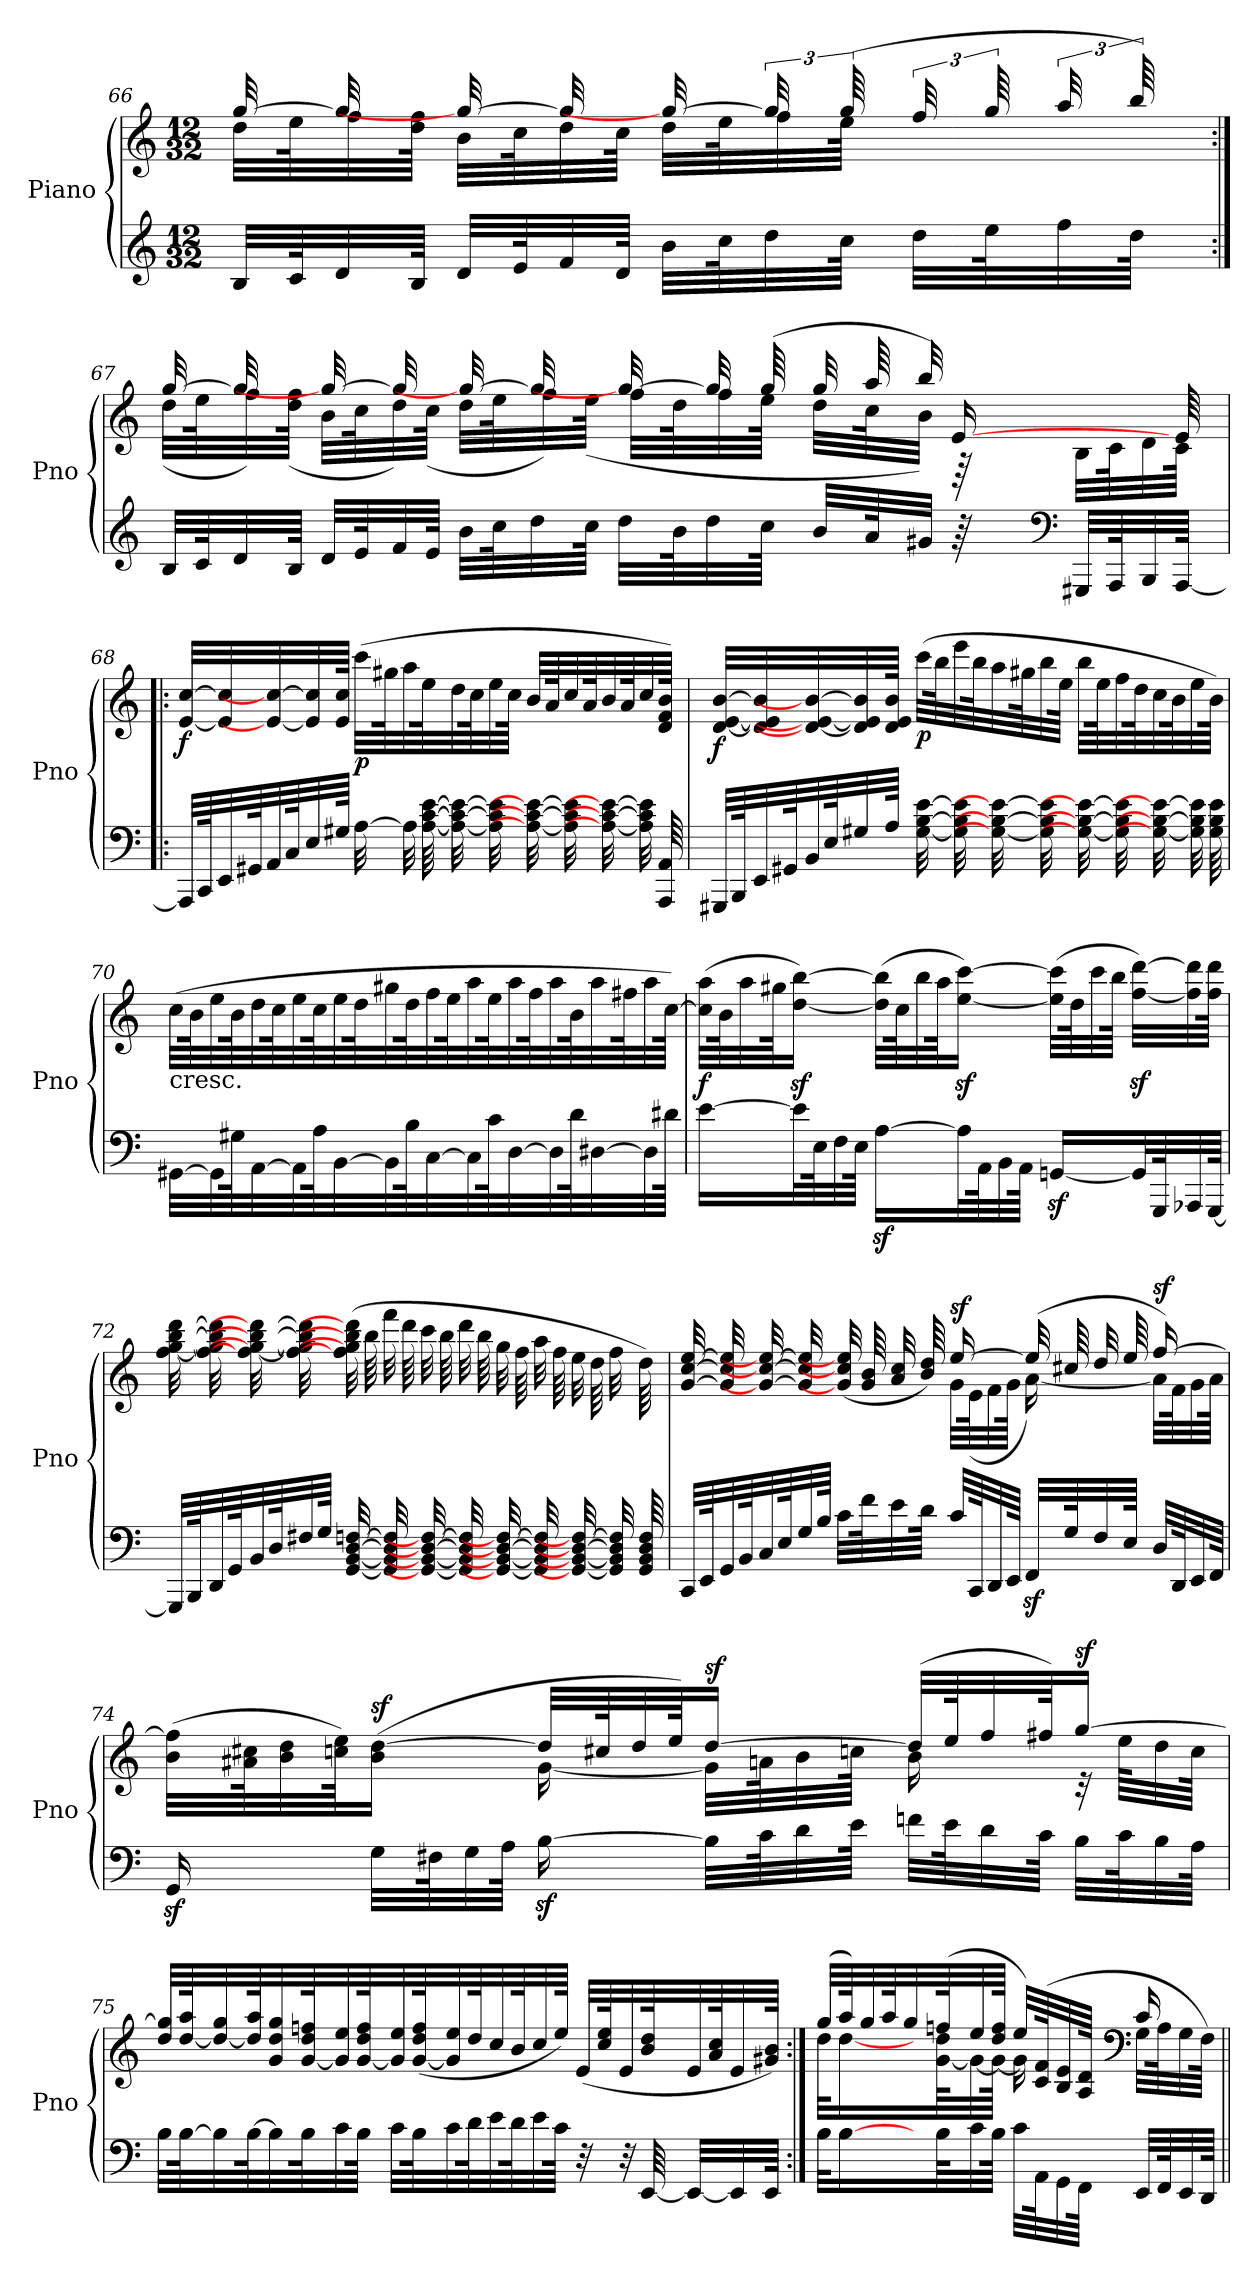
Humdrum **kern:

**kern	**kern	**dynam
*part1	*part1	*part1
*staff2	*staff1	*staff1/2
*I"Piano	*	*
*I'Pno	*	*
!!LO:LB:g=z
*clefG2	*clefG2	*
*k[]	*k[]	*
*C:	*C:	*
*M12/32	*M12/32	*
=66	=66	=66
*	*^	*
*Xtuplet	*	*Xtuplet	*
48B/LLL	[32gg/LLL	48dd\LLL	.
96c/K	.	96ee\K	.
48d/	32gg/]	48ff\	.
96B/JJJk	.	96dd\ 96ff\JJJk	.
48d/LLL	32gg/LLL_	48b\LLL	.
96e/K	.	96cc\K	.
48f/	32gg/]	48dd\	.
96d/JJJk	.	96cc\JJJk	.
48b\LLL	32gg/LLL_	48dd\LLL	.
96cc\K	.	96ee\K	.
48dd\	48gg/]	48ff\	.
96cc\JJJk	(96gg/JJJk	96ee\JJJk	.
48dd\LLL	48ff/LLL	16ryy	.
96ee\K	96gg/K	.	.
48ff\	48aa/	.	.
96dd\JJJk	96bb/JJJk)	.	.
=67:|!	=67:|!	=67:|!	=67:|!
48B/LLL	[32gg/LLL	(48dd\LLL	.
96c/K	.	96ee\K	.
48d/	32gg/]	48ff\)	.
96B/JJJk	.	(96dd\ 96ff\JJJk	.
48d/LLL	32gg/LLL_	48b\LLL	.
96e/K	.	96cc\K	.
48f/	32gg/]	48dd\)	.
96e/JJJk	.	(96cc\JJJk	.
48b\LLL	32gg/LLL_	48dd\LLL	.
96cc\K	.	96ee\K	.
48dd\	32gg/]	48ff\)	.
96cc\JJJk	.	(96ee\JJJk	.
48dd\LLL	32gg/LLL_	48ff\LLL	.
96b\K	.	96dd\K	.
48dd\	48gg/]	48ff\	.
96cc\JJJk	(96gg/JJJk	96ee\JJJk	.
48b/LLL	48gg/LLL	48dd\LLL	.
96a/K	96aa/K	96cc\K	.
48g#X/JJJ	48bb/)	48b\JJJ)	.
96r	[16e/JJ	96rF	.
*clefF4	*	*	*
48GGG#X/LLL	.	48B\LLL	.
96AAA/K	.	96c\K	.
48BBB/	.	48d\	.
[96AAA/JJJk	96e/JJJk	96c\JJJk	.
!!LO:LB:g=z
=68!|:	=68!|:	=68!|:	=68!|:
!	!	!	!LO:DY:b
*	*v	*v	*
48AAA/LLL]	[32e/ [32cc/LLL	f
96CC/K	.	.
48EE/	32e/] 32cc/]	.
96GG#X/K	.	.
48AA/	32e/_ 32cc/_	.
96C/K	.	.
48E/	48e/] 48cc/]	.
96G#X/JJJk	96e/ 96cc/JJJk	.
!	!	!LO:DY:b
[32A\LLL	(48ccc\LLL	p
.	96gg#X\K	.
48A\]	48aa\	.
[96A\ [96c\ [96e\K	96ee\K	.
32A\_ 32c\_ 32e\_	48dd\	.
.	96cc\K	.
32A\] 32c\] 32e\]	48ee\	.
.	96cc\JJJk	.
32A\_ 32c\_ 32e\_LLL	48b/LLL	.
.	96a/K	.
32A\] 32c\] 32e\]	48cc/	.
.	96a/K	.
32A\_ 32c\_ 32e\_	48b/	.
.	96a/K	.
48A\] 48c\] 48e\]JJJ	48cc/	.
96AAA/ 96AA/	96d/ 96f/ 96b/JJJk)	.
=69	=69	=69
!	!	!LO:DY:b
48GGG#X/LLL	[32d/ [32e/ [32b/LLL	f
96BBB/K	.	.
48EE/	32d/] 32e/] 32b/]	.
96GG#X/K	.	.
48BB/	32d/_ 32e/_ 32b/_	.
96E/K	.	.
48G#X/	48d/] 48e/] 48b/]	.
96A/JJJk	96d/ 96e/ 96b/JJJk	.
!	!	!LO:DY:b
[32G#\ [32B\ [32e\LLL	(48ccc\LLL	p
.	96bb\K	.
32G#\] 32B\] 32e\]	48eee\	.
.	96bb\K	.
32G#\_ 32B\_ 32e\_	48aa\	.
.	96gg#X\K	.
32G#\] 32B\] 32e\]	48bb\	.
.	96ee\JJJk	.
32G#\_ 32B\_ 32e\_LLL	48bb\LLL	.
.	96ee\K	.
32G#\] 32B\] 32e\]	48ff\	.
.	96dd\K	.
32G#\_ 32B\_ 32e\_	48cc\	.
.	96b\K	.
48G#\] 48B\] 48e\]	48ee\	.
96G#\ 96B\ 96e\JJJk	96b\JJJk)	.
!!LO:PB:g=z
=70	=70	=70
!	!LO:TX:b:t=cresc.	!
[32GG#X\LLL	(48cc\LLL	.
.	96b\K	.
48GG#\]	48ee\	.
96G#X\K	96b\K	.
[32AA\	48dd\	.
.	96cc\K	.
48AA\]	48ee\	.
96A\K	96cc\K	.
[32BB\	48ee\	.
.	96dd\K	.
48BB\]	48gg#X\	.
96B\K	96dd\K	.
[32C\	48ff\	.
.	96ee\K	.
48C\]	48aa\	.
96c\K	96ee\K	.
[32D\	48aa\	.
.	96ff\K	.
48D\]	48aa\	.
96d\K	96b\K	.
[32D#X\	48aa\	.
.	96ff#X\K	.
48D#\]	48aa\	.
96d#X\JJJk	[96cc\JJJk)	.
=71	=71	=71
!	!	!LO:DY:b
[16e\LL	(48cc\] 48aa\LLL	f
.	96b\K	.
.	48aa\	.
.	96gg#X\JK	.
48e\L]	[16dd\z< [16bb\z<JJ)	.
96E\K	.	.
48F\	.	.
96E\JJJk	.	.
[16Az<\LL	(48dd\] 48bb\]LLL	.
.	96cc\K	.
.	48bb\	.
.	96aa\JK	.
48A\L]	[16ee\z< [16ccc\z<JJ)	.
96AA\K	.	.
48BB\	.	.
96AA\JJJk	.	.
[16GGnz</LL	(48ee\] 48ccc\]LLL	.
.	96dd\K	.
.	48ccc\	.
.	96bb\JJJk	.
48GG/L]	[32ff\z< [32ddd\z<LLL)	.
96GGG/K	.	.
48AAA-X/	48ff\] 48ddd\]	.
[96GGG/JJJk	96ff\ 96ddd\JJJk	.
!!LO:LB:g=z
=72	=72	=72
48GGG/LLL]	[32ff\ [32gg\ [32bb\ [32ddd\LLL	.
96BBB/K	.	.
48DD/	32ff\] 32gg\] 32bb\] 32ddd\]	.
96GG/K	.	.
48BB/	32ff\_ 32gg\_ 32bb\_ 32ddd\_	.
96D/K	.	.
48F#X/	32ff\] 32gg\] 32bb\] 32ddd\]	.
96G/JJJk	.	.
[32GG/ [32BB/ [32D/ [32Fn/LLL	(48ff\] 48gg\] 48bb\] 48ddd\]LLL	.
.	96bb\K	.
32GG/] 32BB/] 32D/] 32F/]	48fff\	.
.	96ddd\K	.
32GG/_ 32BB/_ 32D/_ 32F/_	48ccc\	.
.	96bb\K	.
32GG/] 32BB/] 32D/] 32F/]	48ddd\	.
.	96bb\JJJk	.
32GG/_ 32BB/_ 32D/_ 32F/_LLL	48gg\LLL	.
.	96ff\K	.
32GG/] 32BB/] 32D/] 32F/]	48aa\	.
.	96ff\K	.
32GG/_ 32BB/_ 32D/_ 32F/_	48ee\	.
.	96dd\K	.
48GG/] 48BB/] 48D/] 48F/]	48ff\	.
96GG/ 96BB/ 96D/ 96F/JJJk	96dd\JJJk)	.
=73	=73	=73
*	*^	*
48CC/LLL	[32g/ [32cc/ [32ee/LLL	8.ryy	.
96EE/K	.	.	.
48GG/	32g/] 32cc/] 32ee/]	.	.
96BB/K	.	.	.
48C/	32g/_ 32cc/_ 32ee/_	.	.
96E/K	.	.	.
48G/	32g/] 32cc/] 32ee/]	.	.
96B/JJJk	.	.	.
48c\LLL	(48g/] 48cc/] 48ee/]LLL	.	.
96f\K	96g/ 96b/K	.	.
48e\	48a/ 48cc/	.	.
96d\JJJk	96b/ 96dd/JJJk)	.	.
!	!	!	!LO:DY:a
48c/LLL	[16ee/	48g\LLL	sf
96CC/K	.	(96e\K	.
48DD/	.	48f\	.
96EE/JJJk	.	96g\JJJk	.
48FFz</LLL	(48ee/LLL]	[16a\)	.
96G/K	96cc#X/K	.	.
48F/	48dd/	.	.
96E/JJJk	96ee/JK	.	.
!	!	!	!LO:DY:a
48D/LLL	[16ff/JJ)	48a\LLL]	sf
96DD/K	.	96f\K	.
48EE/	.	48g\	.
96FF/JJJk	.	96a\JJJk	.
!!LO:LB:g=z	!!
=74	=74	=74	=74
16GGz</	(48b\ 48ff\]LLL	8ryy	.
.	96a#X\ 96cc#X\K	.	.
.	48b\ 48dd\	.	.
.	96ccn\ 96ee\JK)	.	.
!	!	!	!LO:DY:a
48G\LLL	(16b\ [16dd\JJ	.	sf
96F#X\K	.	.	.
48G\	.	.	.
96A\JJJk	.	.	.
[16Bz<\	(48dd/LLL]	[16g\)	.
.	96cc#X/K	.	.
.	48dd/	.	.
.	96ee/JK)	.	.
!	!	!	!LO:DY:a
48B\LLL]	[16dd/JJ	48g\LLL]	sf
96c\K	.	96an\K	.
48d\	.	48b\	.
96e\JJJk	.	96ccn\JJJk	.
48fn\LLL	(48dd/LLL]	16b\	.
96e\K	96ee/K	.	.
48d\	48ff/	.	.
96c\JJJk	96ff#X/JK)	.	.
!	!	!	!LO:DY:a
48B\LLL	[16gg/JJ	48r	sf
96c\K	.	96ee\KLLL	.
48B\	.	48dd\	.
96A\JJJk	.	96cc\JJJk	.
*	*v	*v	*
!!LO:LB:g=z
=75	=75	=75
48B\LLL	48dd/ 48gg/]LLL	.
[96B\K	[96dd/ 96aa/K	.
48B\]	48dd/_ 48gg/	.
[96B\K	96dd/] 96aa/K	.
48B\]	48g/ 48dd/ 48gg/	.
96B\K	[96g/ 96dd/ 96ffn/K	.
48c\	48g/] 48ee/	.
96B\JJJk	[96g/ 96dd/ 96ff/K	.
48c\LLL	48g/] 48ee/	.
96B\K	([96g/ 96dd/ 96ff/K	.
48c\	48g/] 48ee/	.
96d\K	96dd/K	.
48e\	48cc/	.
96d\K	96b/K	.
48e\	48cc/	.
96c\JJJk	96ee/JJJk)	.
32r	(48e/LLL	.
.	96cc/ 96ee/K	.
48r	48e/	.
[96EE/	96b/ 96dd/K	.
32EE/LLL_	48e/	.
.	96a/ 96cc/K	.
48EE/]	48e/	.
96EE/JJJk	96g#X/ 96b/JJJk)	.
=76:|!	=76:|!	=76:|!
*	*^	*
48B\LLL	(48gg/LLL	48dd\LLL	.
[16B\	96aa/K)	[16dd\	.
.	48gg/	.	.
.	96aa/K	.	.
.	48gg/	.	.
96B\K	(96ffn/K	[96g\ 96dd\K	.
48c\	48ee/	48g\_	.
96B\JJJk	96dd/ 96ff/JJJk	96g\JJJk_	.
48c\LLL	48ee/LLL)	16g\]	.
96AA\K	(96c/ 96f/K	.	.
48GG\	48B/ 48e/	.	.
96FF\JJJk	96A/ 96d/JJJk	.	.
*	*clefF4	*	*
48EE/LLL	16c/	48G\LLL	.
96FF/K	.	96A\K	.
48EE/	.	48G\	.
96DD/JJJk	.	96F\JJJk)	.
*	*v	*v	*
=||	=||	=||
*-	*-	*-
